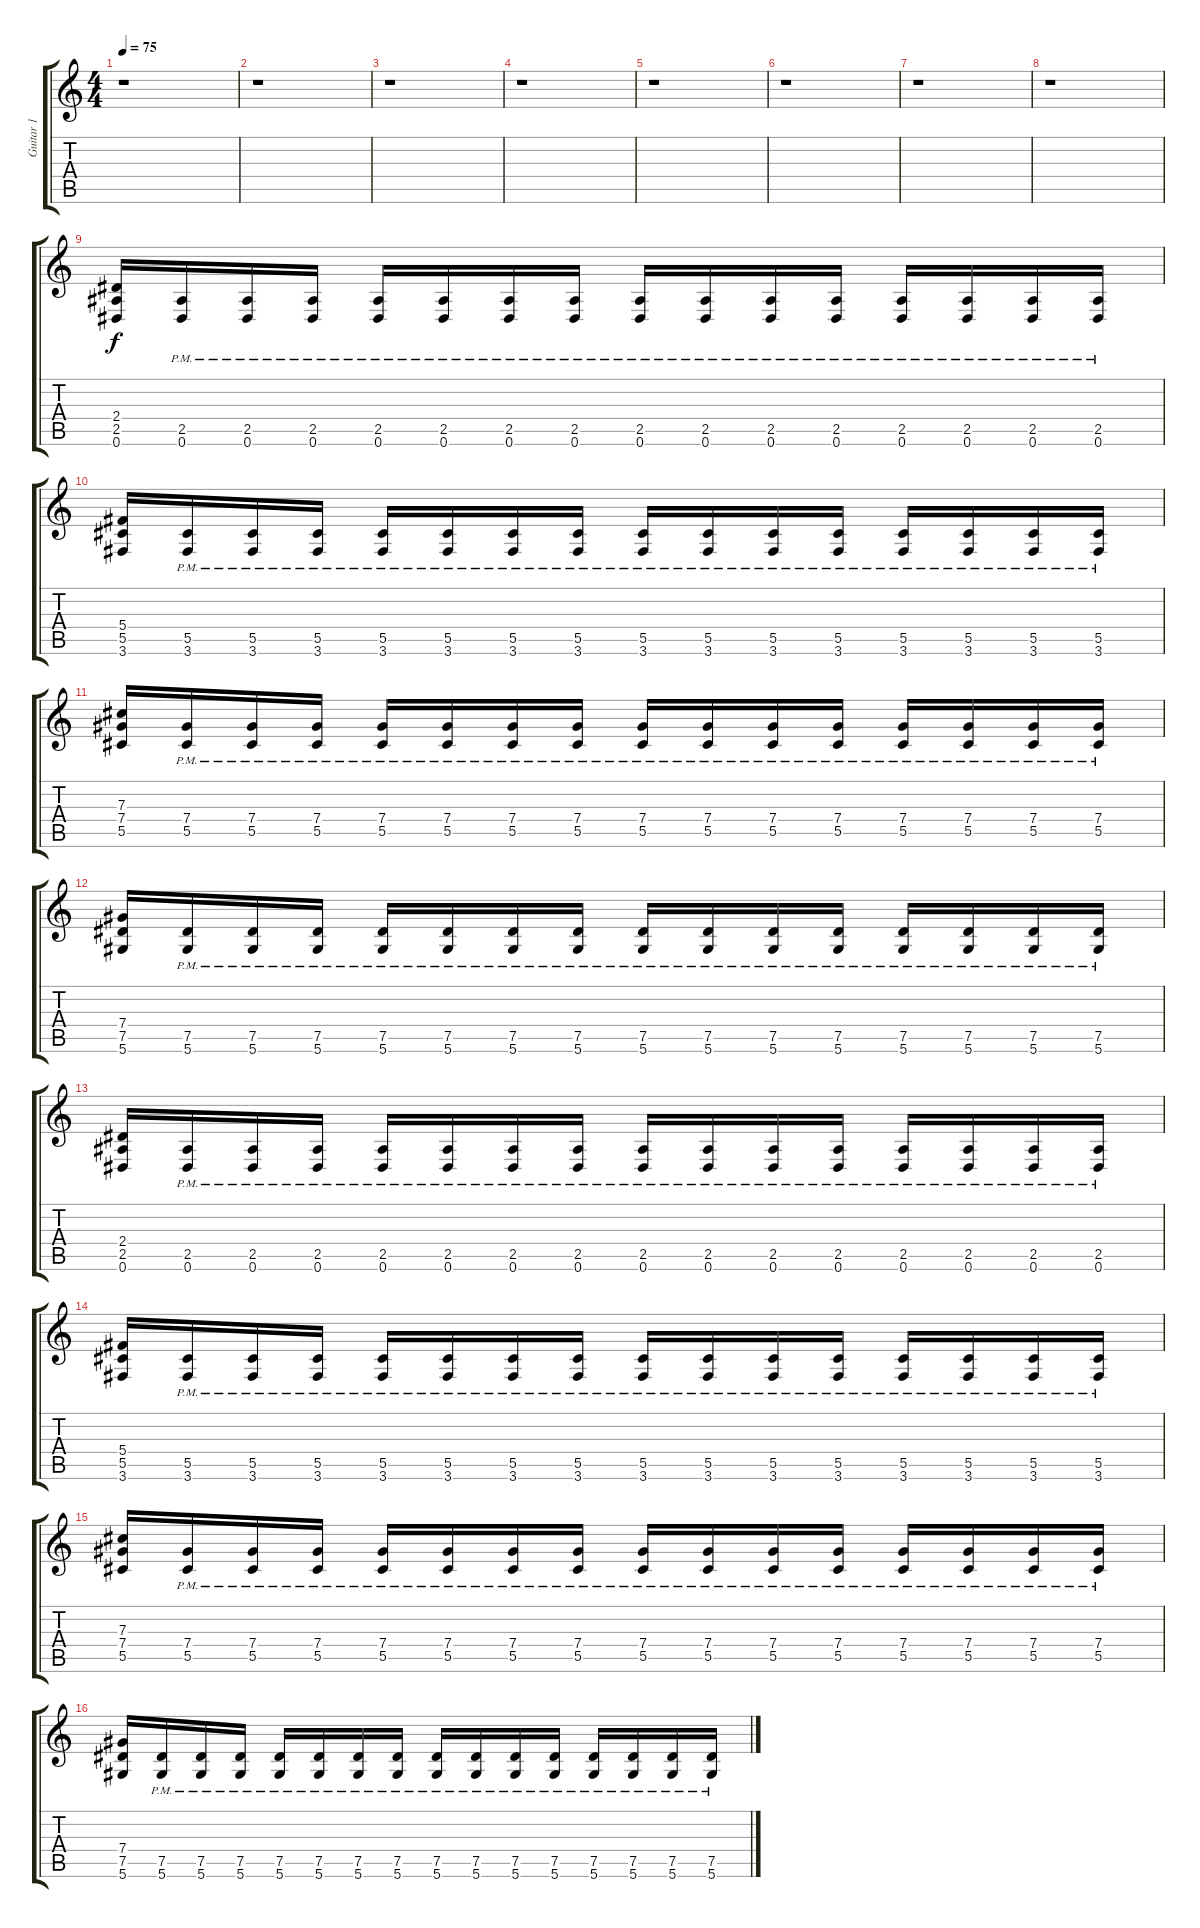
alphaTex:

\track ("Guitar 1" "Guitar 1") {instrument distortionguitar}
\staff {score tabs}
\tuning (Eb4 Bb3 Gb3 Db3 Ab2 Eb2) {hide}
\ts (4 4)
\tempo 75
\clef g2
\ks c
r.1{dy f} |
r.1 |
r.1 |
r.1 |
r.1 |
r.1 |
r.1 |
r.1 |
(2.4 2.5 0.6).16 (2.5{pm} 0.6{pm}).16 (2.5{pm} 0.6{pm}).16 (2.5{pm} 0.6{pm}).16 (2.5{pm} 0.6{pm}).16 (2.5{pm} 0.6{pm}).16 (2.5{pm} 0.6{pm}).16 (2.5{pm} 0.6{pm}).16 (2.5{pm} 0.6{pm}).16 (2.5{pm} 0.6{pm}).16 (2.5{pm} 0.6{pm}).16 (2.5{pm} 0.6{pm}).16 (2.5{pm} 0.6{pm}).16 (2.5{pm} 0.6{pm}).16 (2.5{pm} 0.6{pm}).16 (2.5{pm} 0.6{pm}).16 |
(5.4 5.5 3.6).16 (5.5{pm} 3.6{pm}).16 (5.5{pm} 3.6{pm}).16 (5.5{pm} 3.6{pm}).16 (5.5{pm} 3.6{pm}).16 (5.5{pm} 3.6{pm}).16 (5.5{pm} 3.6{pm}).16 (5.5{pm} 3.6{pm}).16 (5.5{pm} 3.6{pm}).16 (5.5{pm} 3.6{pm}).16 (5.5{pm} 3.6{pm}).16 (5.5{pm} 3.6{pm}).16 (5.5{pm} 3.6{pm}).16 (5.5{pm} 3.6{pm}).16 (5.5{pm} 3.6{pm}).16 (5.5{pm} 3.6{pm}).16 |
(7.3 7.4 5.5).16 (7.4{pm} 5.5{pm}).16 (7.4{pm} 5.5{pm}).16 (7.4{pm} 5.5{pm}).16 (7.4{pm} 5.5{pm}).16 (7.4{pm} 5.5{pm}).16 (7.4{pm} 5.5{pm}).16 (7.4{pm} 5.5{pm}).16 (7.4{pm} 5.5{pm}).16 (7.4{pm} 5.5{pm}).16 (7.4{pm} 5.5{pm}).16 (7.4{pm} 5.5{pm}).16 (7.4{pm} 5.5{pm}).16 (7.4{pm} 5.5{pm}).16 (7.4{pm} 5.5{pm}).16 (7.4{pm} 5.5{pm}).16 |
(7.4 7.5 5.6).16 (7.5{pm} 5.6{pm}).16 (7.5{pm} 5.6{pm}).16 (7.5{pm} 5.6{pm}).16 (7.5{pm} 5.6{pm}).16 (7.5{pm} 5.6{pm}).16 (7.5{pm} 5.6{pm}).16 (7.5{pm} 5.6{pm}).16 (7.5{pm} 5.6{pm}).16 (7.5{pm} 5.6{pm}).16 (7.5{pm} 5.6{pm}).16 (7.5{pm} 5.6{pm}).16 (7.5{pm} 5.6{pm}).16 (7.5{pm} 5.6{pm}).16 (7.5{pm} 5.6{pm}).16 (7.5{pm} 5.6{pm}).16 |
(2.4 2.5 0.6).16 (2.5{pm} 0.6{pm}).16 (2.5{pm} 0.6{pm}).16 (2.5{pm} 0.6{pm}).16 (2.5{pm} 0.6{pm}).16 (2.5{pm} 0.6{pm}).16 (2.5{pm} 0.6{pm}).16 (2.5{pm} 0.6{pm}).16 (2.5{pm} 0.6{pm}).16 (2.5{pm} 0.6{pm}).16 (2.5{pm} 0.6{pm}).16 (2.5{pm} 0.6{pm}).16 (2.5{pm} 0.6{pm}).16 (2.5{pm} 0.6{pm}).16 (2.5{pm} 0.6{pm}).16 (2.5{pm} 0.6{pm}).16 |
(5.4 5.5 3.6).16 (5.5{pm} 3.6{pm}).16 (5.5{pm} 3.6{pm}).16 (5.5{pm} 3.6{pm}).16 (5.5{pm} 3.6{pm}).16 (5.5{pm} 3.6{pm}).16 (5.5{pm} 3.6{pm}).16 (5.5{pm} 3.6{pm}).16 (5.5{pm} 3.6{pm}).16 (5.5{pm} 3.6{pm}).16 (5.5{pm} 3.6{pm}).16 (5.5{pm} 3.6{pm}).16 (5.5{pm} 3.6{pm}).16 (5.5{pm} 3.6{pm}).16 (5.5{pm} 3.6{pm}).16 (5.5{pm} 3.6{pm}).16 |
(7.3 7.4 5.5).16 (7.4{pm} 5.5{pm}).16 (7.4{pm} 5.5{pm}).16 (7.4{pm} 5.5{pm}).16 (7.4{pm} 5.5{pm}).16 (7.4{pm} 5.5{pm}).16 (7.4{pm} 5.5{pm}).16 (7.4{pm} 5.5{pm}).16 (7.4{pm} 5.5{pm}).16 (7.4{pm} 5.5{pm}).16 (7.4{pm} 5.5{pm}).16 (7.4{pm} 5.5{pm}).16 (7.4{pm} 5.5{pm}).16 (7.4{pm} 5.5{pm}).16 (7.4{pm} 5.5{pm}).16 (7.4{pm} 5.5{pm}).16 |
(7.4 7.5 5.6).16 (7.5{pm} 5.6{pm}).16 (7.5{pm} 5.6{pm}).16 (7.5{pm} 5.6{pm}).16 (7.5{pm} 5.6{pm}).16 (7.5{pm} 5.6{pm}).16 (7.5{pm} 5.6{pm}).16 (7.5{pm} 5.6{pm}).16 (7.5{pm} 5.6{pm}).16 (7.5{pm} 5.6{pm}).16 (7.5{pm} 5.6{pm}).16 (7.5{pm} 5.6{pm}).16 (7.5{pm} 5.6{pm}).16 (7.5{pm} 5.6{pm}).16 (7.5{pm} 5.6{pm}).16 (7.5{pm} 5.6{pm}).16
